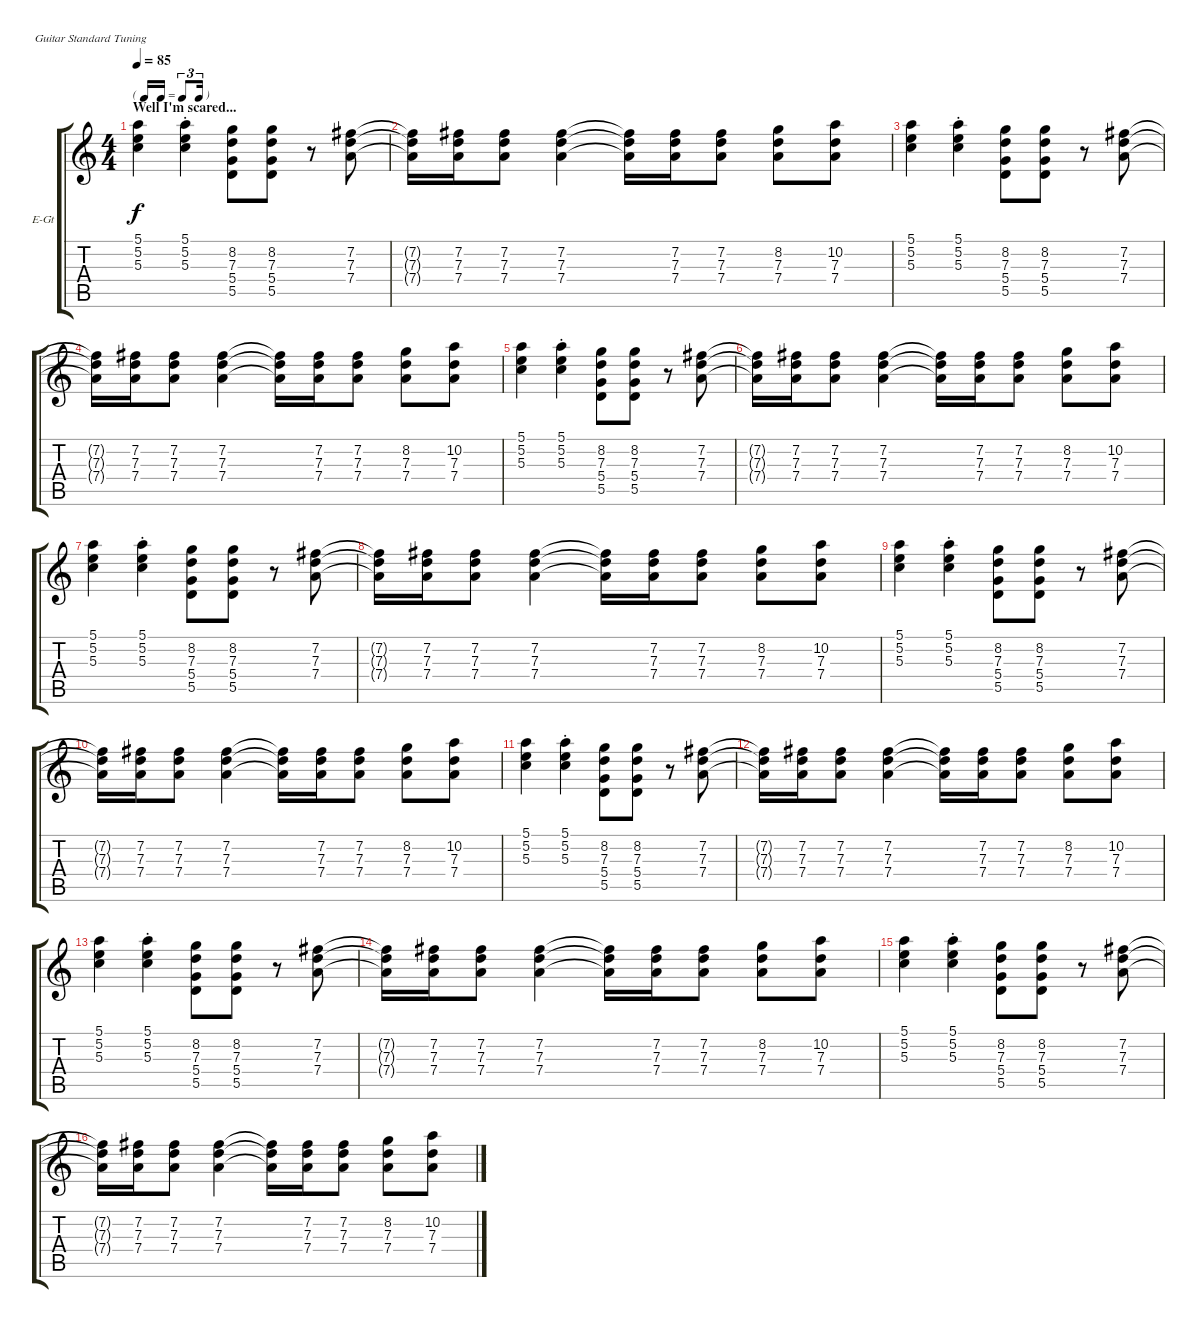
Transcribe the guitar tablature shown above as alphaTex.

\bracketExtendMode groupsimilarinstruments
\firstSystemTrackNameOrientation horizontal
\otherSystemsTrackNameOrientation horizontal
\track ("Palm-muted Guitar" "E-Gt") {instrument electricguitarjazz}
\staff {score tabs}
\tuning (E4 B3 G3 D3 A2 E2)
\ts (4 4)
\tf triplet16th
\section ("" "Well I'm scared...")
\tempo 85
\clef g2
\ks c
(5.1 5.2 5.3).4{dy f} (5.1 5.2 5.3{st}).4 (8.2 7.3 5.4 5.5).8 (8.2 7.3 5.4 5.5).8 r.8 (7.2 7.3 7.4).8 |
(7.2{t} 7.3{t} 7.4{t}).16 (7.2 7.3 7.4).16 (7.2 7.3 7.4).8 (7.2 7.3 7.4).4 (7.2{t} 7.3{t} 7.4{t}).16 (7.2 7.3 7.4).16 (7.2 7.3 7.4).8 (8.2 7.3 7.4).8 (10.2 7.3 7.4).8 |
(5.1 5.2 5.3).4 (5.1 5.2 5.3{st}).4 (8.2 7.3 5.4 5.5).8 (8.2 7.3 5.4 5.5).8 r.8 (7.2 7.3 7.4).8 |
(7.2{t} 7.3{t} 7.4{t}).16 (7.2 7.3 7.4).16 (7.2 7.3 7.4).8 (7.2 7.3 7.4).4 (7.2{t} 7.3{t} 7.4{t}).16 (7.2 7.3 7.4).16 (7.2 7.3 7.4).8 (8.2 7.3 7.4).8 (10.2 7.3 7.4).8 |
(5.1 5.2 5.3).4 (5.1 5.2 5.3{st}).4 (8.2 7.3 5.4 5.5).8 (8.2 7.3 5.4 5.5).8 r.8 (7.2 7.3 7.4).8 |
(7.2{t} 7.3{t} 7.4{t}).16 (7.2 7.3 7.4).16 (7.2 7.3 7.4).8 (7.2 7.3 7.4).4 (7.2{t} 7.3{t} 7.4{t}).16 (7.2 7.3 7.4).16 (7.2 7.3 7.4).8 (8.2 7.3 7.4).8 (10.2 7.3 7.4).8 |
(5.1 5.2 5.3).4 (5.1 5.2 5.3{st}).4 (8.2 7.3 5.4 5.5).8 (8.2 7.3 5.4 5.5).8 r.8 (7.2 7.3 7.4).8 |
(7.2{t} 7.3{t} 7.4{t}).16 (7.2 7.3 7.4).16 (7.2 7.3 7.4).8 (7.2 7.3 7.4).4 (7.2{t} 7.3{t} 7.4{t}).16 (7.2 7.3 7.4).16 (7.2 7.3 7.4).8 (8.2 7.3 7.4).8 (10.2 7.3 7.4).8 |
(5.1 5.2 5.3).4 (5.1 5.2 5.3{st}).4 (8.2 7.3 5.4 5.5).8 (8.2 7.3 5.4 5.5).8 r.8 (7.2 7.3 7.4).8 |
(7.2{t} 7.3{t} 7.4{t}).16 (7.2 7.3 7.4).16 (7.2 7.3 7.4).8 (7.2 7.3 7.4).4 (7.2{t} 7.3{t} 7.4{t}).16 (7.2 7.3 7.4).16 (7.2 7.3 7.4).8 (8.2 7.3 7.4).8 (10.2 7.3 7.4).8 |
(5.1 5.2 5.3).4 (5.1 5.2 5.3{st}).4 (8.2 7.3 5.4 5.5).8 (8.2 7.3 5.4 5.5).8 r.8 (7.2 7.3 7.4).8 |
(7.2{t} 7.3{t} 7.4{t}).16 (7.2 7.3 7.4).16 (7.2 7.3 7.4).8 (7.2 7.3 7.4).4 (7.2{t} 7.3{t} 7.4{t}).16 (7.2 7.3 7.4).16 (7.2 7.3 7.4).8 (8.2 7.3 7.4).8 (10.2 7.3 7.4).8 |
(5.1 5.2 5.3).4 (5.1 5.2 5.3{st}).4 (8.2 7.3 5.4 5.5).8 (8.2 7.3 5.4 5.5).8 r.8 (7.2 7.3 7.4).8 |
(7.2{t} 7.3{t} 7.4{t}).16 (7.2 7.3 7.4).16 (7.2 7.3 7.4).8 (7.2 7.3 7.4).4 (7.2{t} 7.3{t} 7.4{t}).16 (7.2 7.3 7.4).16 (7.2 7.3 7.4).8 (8.2 7.3 7.4).8 (10.2 7.3 7.4).8 |
(5.1 5.2 5.3).4 (5.1 5.2 5.3{st}).4 (8.2 7.3 5.4 5.5).8 (8.2 7.3 5.4 5.5).8 r.8 (7.2 7.3 7.4).8 |
(7.2{t} 7.3{t} 7.4{t}).16 (7.2 7.3 7.4).16 (7.2 7.3 7.4).8 (7.2 7.3 7.4).4 (7.2{t} 7.3{t} 7.4{t}).16 (7.2 7.3 7.4).16 (7.2 7.3 7.4).8 (8.2 7.3 7.4).8 (10.2 7.3 7.4).8
